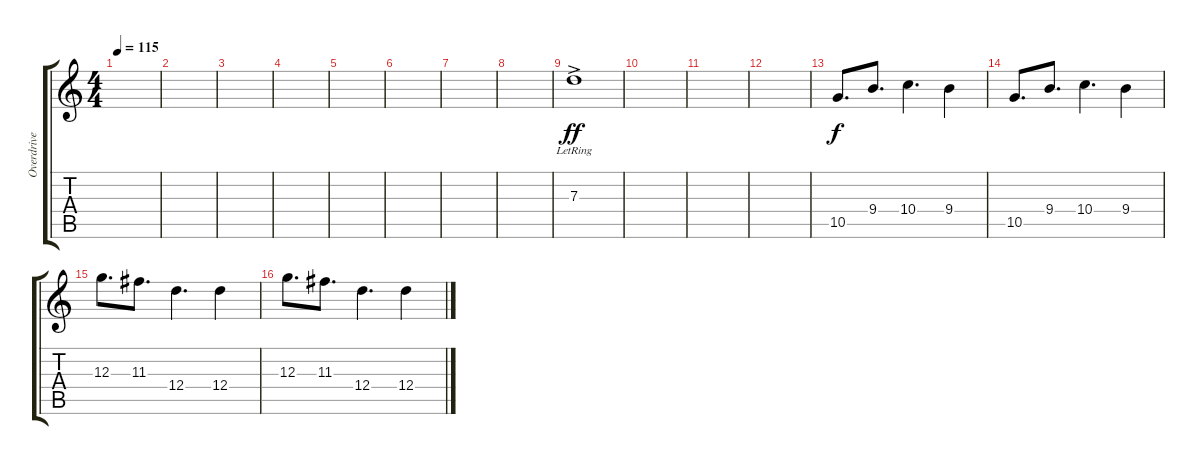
\track ("Overdrive" "Overdrive") {instrument overdrivenguitar}
\staff {score tabs}
\tuning (E4 B3 G3 D3 A2 D2) {hide}
\ts (4 4)
\tempo 115
\clef g2
\ks c
|
|
|
|
|
|
|
|
7.3{ac lr}.1{dy ff volume 0} |
|
|
|
10.5.8{d dy f volume 10} 9.4.8{d} 10.4.4{d} 9.4.4 |
10.5.8{d} 9.4.8{d} 10.4.4{d} 9.4.4 |
12.3.8{d} 11.3.8{d} 12.4.4{d} 12.4.4 |
12.3.8{d} 11.3.8{d} 12.4.4{d} 12.4.4
